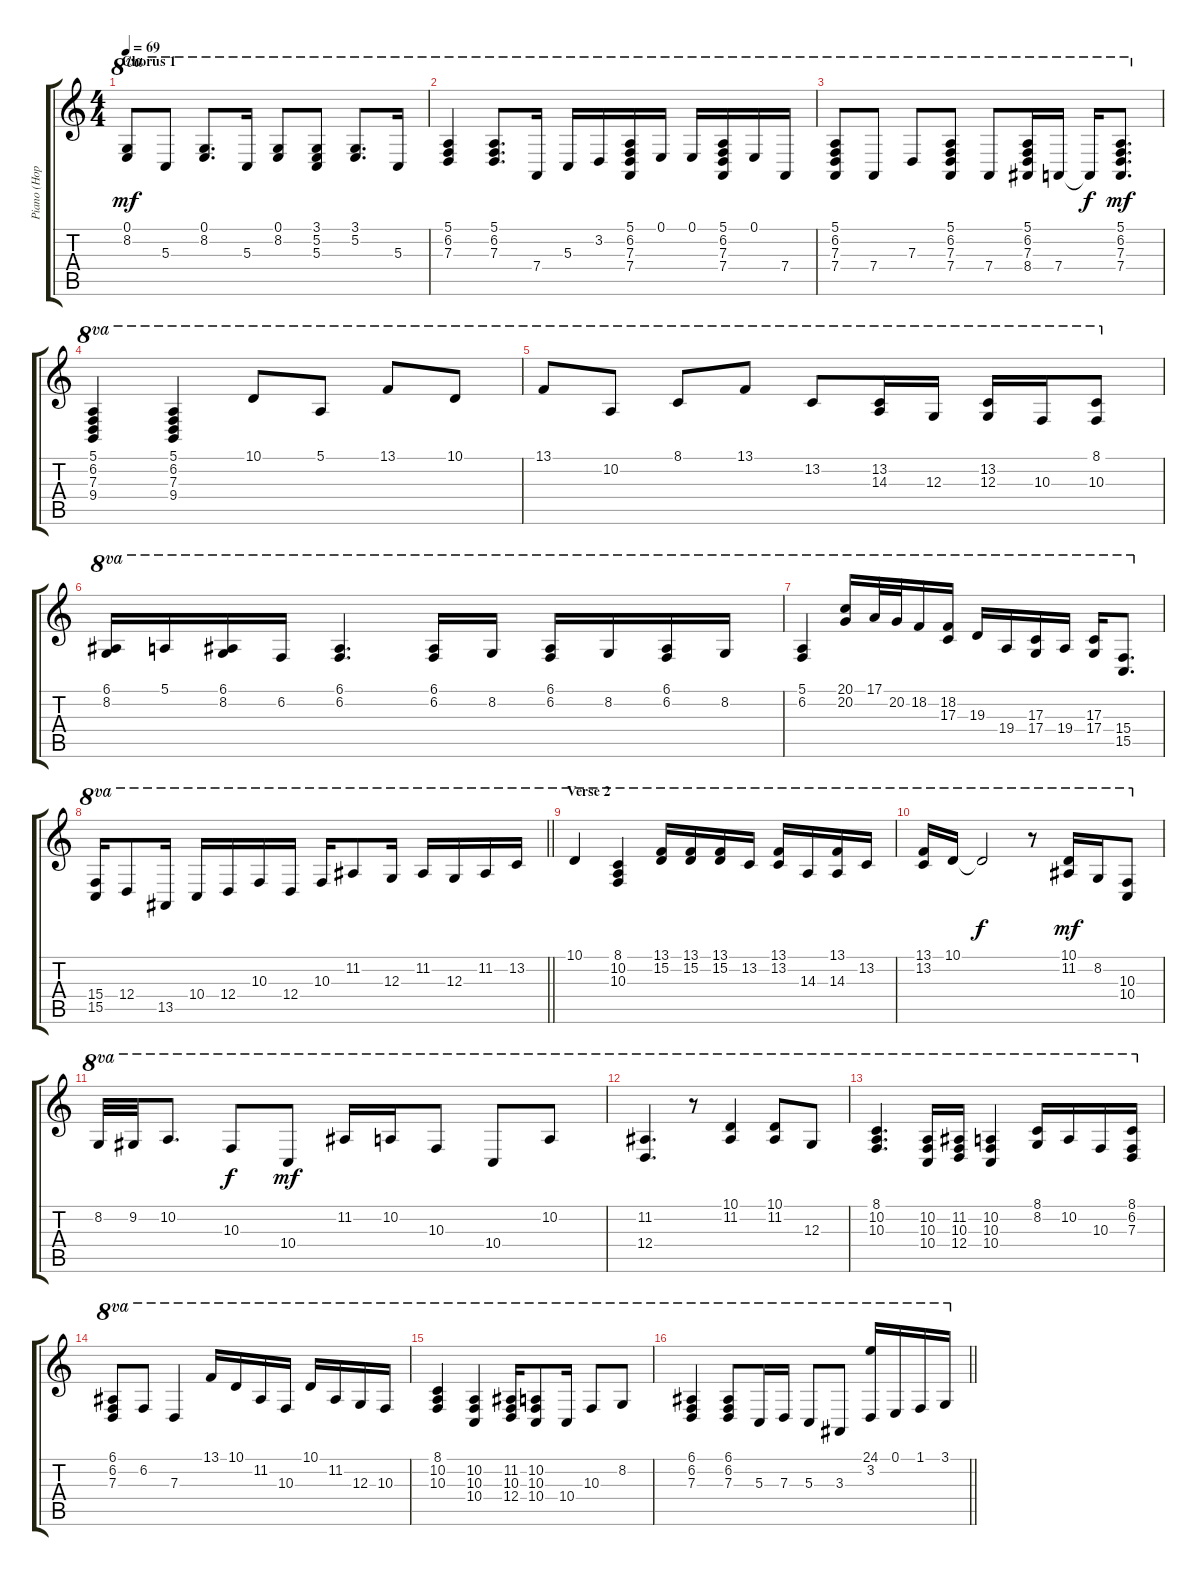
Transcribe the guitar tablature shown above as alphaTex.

\track ("Piano (Hopkins)" "Piano (Hop") {instrument acousticgrandpiano}
\staff {score tabs}
\tuning (E4 B3 G3 D3 A2 E2) {hide}
\ts (4 4)
\section ("" "Chorus 1")
\tempo 69
\clef g2
\ks c
(0.1 8.2).8{ot 8va dy mf} 5.3.8{ot 8va} (0.1 8.2).8{d ot 8va} 5.3.16{ot 8va} (0.1 8.2).8{ot 8va} (3.1 5.2 5.3).8{ot 8va} (3.1 5.2).8{d ot 8va} 5.3.16{ot 8va} |
(5.1 6.2 7.3).4{ot 8va} (5.1 6.2 7.3).8{d ot 8va} 7.4.16{ot 8va} 5.3.16{ot 8va} 3.2.16{ot 8va} (5.1 6.2 7.3 7.4).16{ot 8va} 0.1.16{ot 8va} 0.1.16{ot 8va} (5.1 6.2 7.3 7.4).16{ot 8va} 0.1.16{ot 8va} 7.4.16{ot 8va} |
(5.1 6.2 7.3 7.4).8{ot 8va} 7.4.8{ot 8va} 7.3.8{ot 8va} (5.1 6.2 7.3 7.4).8{ot 8va} 7.4.8{ot 8va} (5.1 6.2 7.3 8.4).16{ot 8va} 7.4.16{ot 8va} 7.4{t}.16{ot 8va dy f} (5.1 6.2 7.3 7.4).8{d ot 8va dy mf} |
(5.1 6.2 7.3 9.4).4{ot 8va} (5.1 6.2 7.3 9.4).4{ot 8va} 10.1.8{ot 8va} 5.1.8{ot 8va} 13.1.8{ot 8va} 10.1.8{ot 8va} |
13.1.8{ot 8va volume 14} 10.2.8{ot 8va} 8.1.8{ot 8va} 13.1.8{ot 8va} 13.2.8{ot 8va} (13.2 14.3).16{ot 8va} 12.3.16{ot 8va} (13.2 12.3).16{ot 8va} 10.3.16{ot 8va} (8.1 10.3).8{ot 8va} |
(6.1 8.2).16{ot 8va} 5.1.16{ot 8va} (6.1 8.2).16{ot 8va} 6.2.16{ot 8va} (6.1 6.2).4{d ot 8va} (6.1 6.2).16{ot 8va} 8.2.16{ot 8va} (6.1 6.2).16{ot 8va} 8.2.16{ot 8va} (6.1 6.2).16{ot 8va} 8.2.16{ot 8va} |
(5.1 6.2).4{ot 8va} (20.1 20.2).16{ot 8va} 17.1.32{ot 8va} 20.2.32{ot 8va} 18.2.16{ot 8va} (18.2 17.3).16{ot 8va} 19.3.16{ot 8va} 19.4.16{ot 8va} (17.3 17.4).16{ot 8va} 19.4.16{ot 8va} (17.3 17.4).16{ot 8va} (15.4 15.5).8{d ot 8va} |
\barLineRight lightlight
(15.4 15.5).16{ot 8va} 12.4.8{ot 8va} 13.5.16{ot 8va} 10.4.16{ot 8va} 12.4.16{ot 8va} 10.3.16{ot 8va} 12.4.16{ot 8va} 10.3.16{ot 8va} 11.2.8{ot 8va} 12.3.16{ot 8va} 11.2.16{ot 8va} 12.3.16{ot 8va} 11.2.16{ot 8va} 13.2.16{ot 8va} |
\section ("" "Verse 2")
10.1.4{ot 8va} (8.1 10.2 10.3).4{ot 8va} (13.1 15.2).16{ot 8va} (13.1 15.2).16{ot 8va} (13.1 15.2).16{ot 8va} 13.2.16{ot 8va} (13.1 13.2).16{ot 8va} 14.3.16{ot 8va} (13.1 14.3).16{ot 8va} 13.2.16{ot 8va} |
(13.1 13.2).16{ot 8va} 10.1.16{ot 8va} 10.1{t}.2{ot 8va dy f} r.8{ot 8va} (10.1 11.2).16{ot 8va dy mf} 8.2.16{ot 8va} (10.3 10.4).8{ot 8va} |
8.2.32{ot 8va} 9.2.32{ot 8va} 10.2.8{d ot 8va} 10.3.8{ot 8va dy f} 10.4.8{ot 8va dy mf} 11.2.16{ot 8va} 10.2.16{ot 8va} 10.3.8{ot 8va} 10.4.8{ot 8va} 10.2.8{ot 8va} |
(11.2 12.4).4{d ot 8va} r.8{ot 8va} (10.1 11.2).4{ot 8va} (10.1 11.2).8{ot 8va} 12.3.8{ot 8va} |
(8.1 10.2 10.3).4{d ot 8va} (10.2 10.3 10.4).16{ot 8va} (11.2 10.3 12.4).16{ot 8va} (10.2 10.3 10.4).4{ot 8va} (8.1 8.2).16{ot 8va} 10.2.16{ot 8va} 10.3.16{ot 8va} (8.1 6.2 7.3).16{ot 8va} |
(6.1 6.2 7.3).8{ot 8va} 6.2.8{ot 8va} 7.3.4{ot 8va} 13.1.16{ot 8va} 10.1.16{ot 8va} 11.2.16{ot 8va} 10.3.16{ot 8va} 10.1.16{ot 8va} 11.2.16{ot 8va} 12.3.16{ot 8va} 10.3.16{ot 8va} |
(8.1 10.2 10.3).4{ot 8va} (10.2 10.3 10.4).4{ot 8va} (11.2 10.3 12.4).16{ot 8va} (10.2 10.3 10.4).8{ot 8va} 10.4.16{ot 8va} 10.3.8{ot 8va} 8.2.8{ot 8va} |
\barLineRight lightlight
(6.1 6.2 7.3).4{ot 8va} (6.1 6.2 7.3).8{ot 8va} 5.3.16{ot 8va} 7.3.16{ot 8va} 5.3.8{ot 8va} 3.3.8{ot 8va} (24.1 3.2).16{ot 8va} 0.1.16{ot 8va} 1.1.16{ot 8va} 3.1.16{ot 8va}
